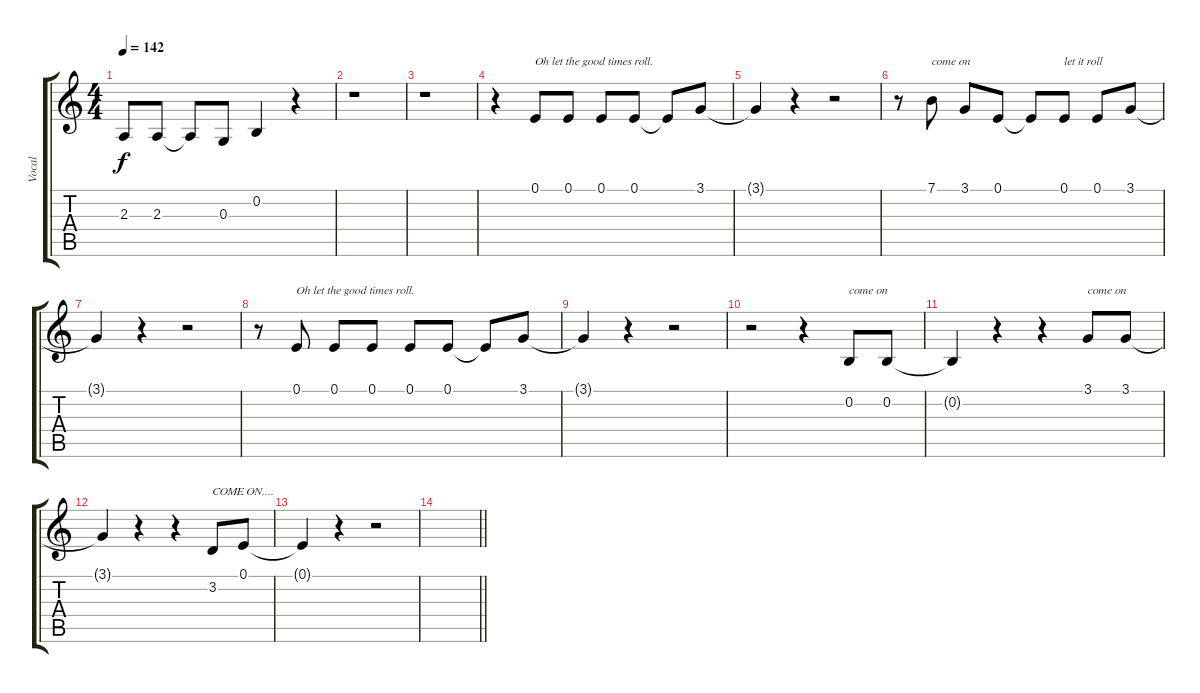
\track ("Vocal" "Vocal") {instrument rockorgan}
\staff {score tabs}
\tuning (E4 B3 G3 D3 A2 E2) {hide}
\ts (4 4)
\tempo 142
\clef g2
\ks c
2.3.8{dy f} 2.3.8 2.3{t}.8 0.3.8 0.2.4 r.4 |
r.1 |
r.1 |
r.4 0.1.8{txt "Oh let the good times roll."} 0.1.8 0.1.8 0.1.8 0.1{t}.8 3.1.8 |
3.1{t}.4 r.4 r.2 |
r.8 7.1.8{txt "come on"} 3.1.8 0.1.8 0.1{t}.8 0.1.8{txt "let it roll"} 0.1.8 3.1.8 |
3.1{t}.4 r.4 r.2 |
r.8 0.1.8{txt "Oh let the good times roll."} 0.1.8 0.1.8 0.1.8 0.1.8 0.1{t}.8 3.1.8 |
3.1{t}.4 r.4 r.2 |
r.2 r.4 0.2.8{txt "come on"} 0.2.8 |
0.2{t}.4 r.4 r.4 3.1.8{txt "come on"} 3.1.8 |
3.1{t}.4 r.4 r.4 3.2.8{txt "COME ON...."} 0.1.8 |
0.1{t}.4 r.4 r.2 |
\barLineRight lightlight
